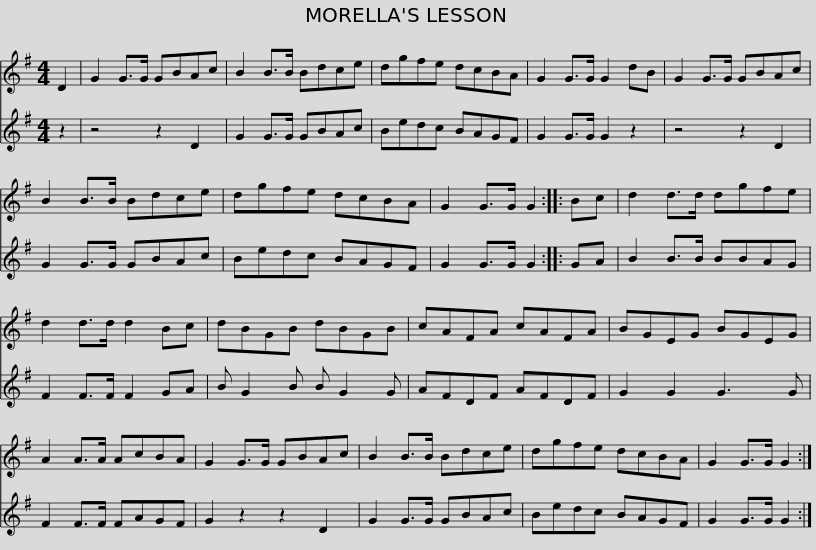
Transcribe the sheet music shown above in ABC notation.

X:1
%%score 1 2
L:1/8
M:4/4
I:linebreak $
K:G
V:1 treble
V:2 treble
V:1
 D2 | G2 G>G GBAc | B2 B>B Bdce | dgfe dcBA | G2 G>G G2 dB | %5
 G2 G>G GBAc |$ B2 B>B Bdce | dgfe dcBA | G2 G>G G2 :: Bc | %10
 d2 d>d dgfe | d2 d>d d2 Bc | dBGB dBGB |$ cAFA cAFA | BGEG BGEG | %15
 A2 A>A AcBA | G2 G>G GBAc | B2 B>B Bdce |$ dgfe dcBA | G2 G>G G2 :| %20
V:2
 z2 | z4 z2 D2 | G2 G>G GBAc | Bedc BAGF | G2 G>G G2 z2 | %5
 z4 z2 D2 |$ G2 G>G GBAc | Bedc BAGF | G2 G>G G2 :: GA | %10
 B2 B>B BBAG | F2 F>F F2 GA | B G2 B B G2 G |$ AFDF AFDF | G2 G2 G3 G | %15
 F2 F>F FAGF | G2 z2 z2 D2 | G2 G>G GBAc |$ Bedc BAGF | G2 G>G G2 :| %20
